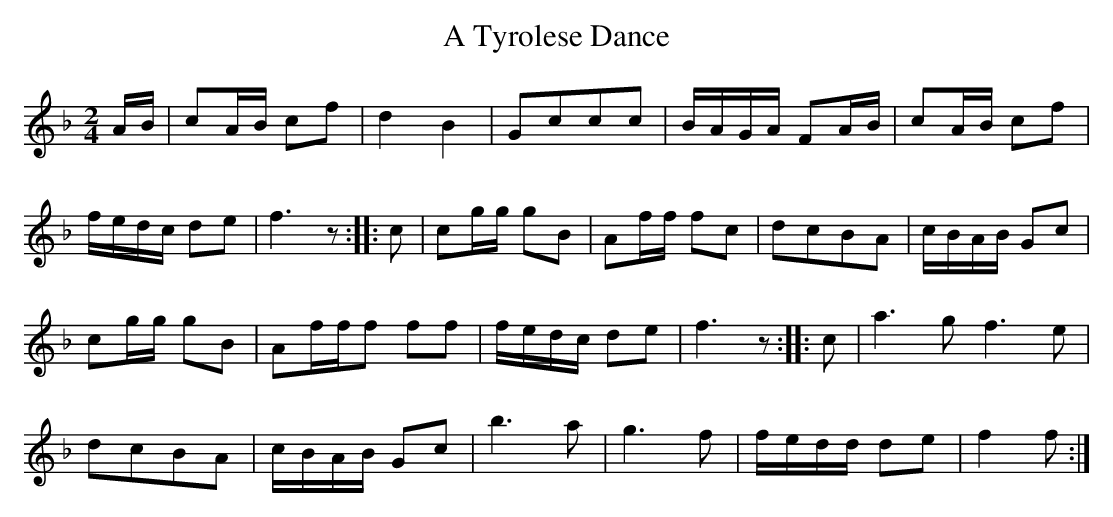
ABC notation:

X:1
T:Tyrolese Dance, A
M:2/4
L:1/8
K:F
A/B/|cA/B/ cf|d2B2|Gccc|B/A/G/A/ FA/B/|cA/B/ cf|
f/e/d/c/ de|f3z::c|cg/g/ gB|Af/f/ fc|dcBA|c/B/A/B/ Gc|
cg/g/ gB|Af/f/f ff|f/e/d/c/ de|f3z::c|a3g f3e|
dcBA|c/B/A/B/ Gc|b3a |g3f|f/e/d/d/ de|f2 f:|]
